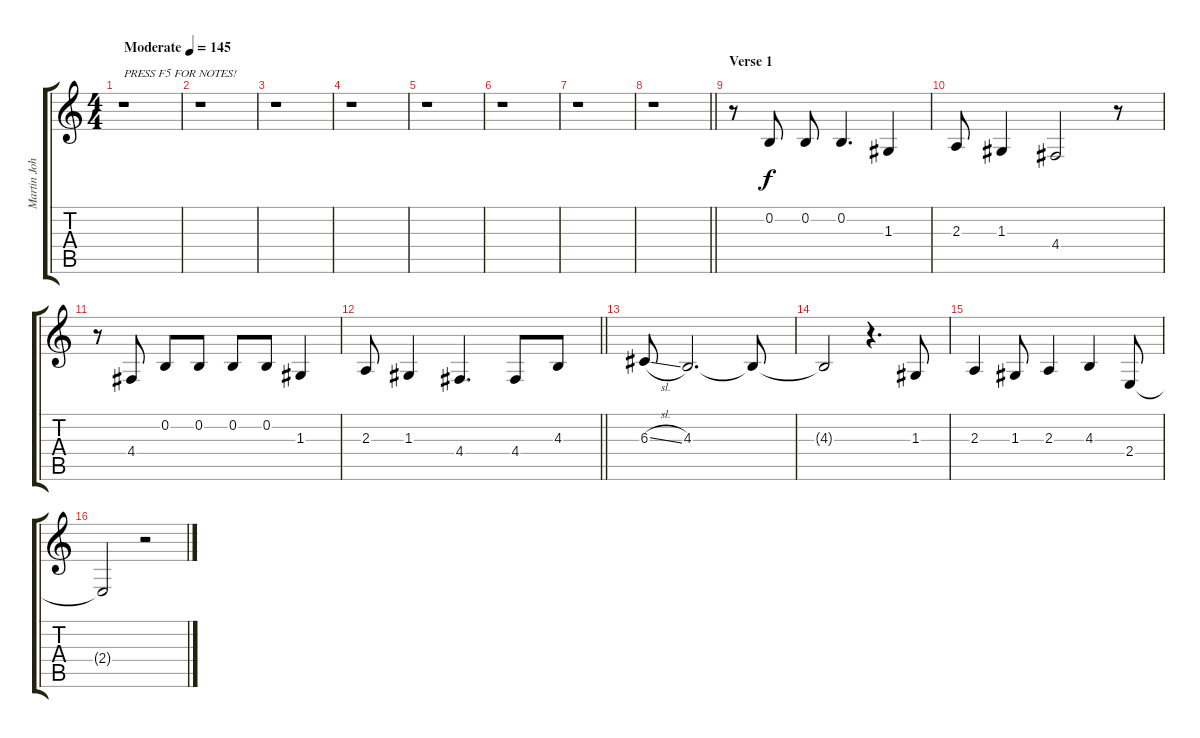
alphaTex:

\track ("Martin Johnson (Vocals)" "Martin Joh") {instrument clarinet}
\staff {score tabs}
\tuning (E4 B3 G3 D3 A2 E2) {hide}
\ts (4 4)
\tempo (145 "Moderate")
\clef g2
\ks c
r.1{txt "PRESS F5 FOR NOTES!" dy f instrument clarinet} |
r.1 |
r.1 |
r.1 |
r.1 |
r.1 |
r.1 |
\barLineRight lightlight
r.1 |
\section ("" "Verse 1")
r.8 0.2.8 0.2.8 0.2.4{d} 1.3.4 |
2.3.8 1.3.4 4.4.2 r.8 |
r.8 4.4.8 0.2.8 0.2.8 0.2.8 0.2.8 1.3.4 |
\barLineRight lightlight
2.3.8 1.3.4 4.4.4{d} 4.4.8 4.3.8 |
6.3{sl}.8 4.3.2{d} 4.3{t}.8 |
4.3{t}.2 r.4{d} 1.3.8 |
2.3.4 1.3.8 2.3.4 4.3.4 2.4.8 |
2.4{t}.2 r.2
